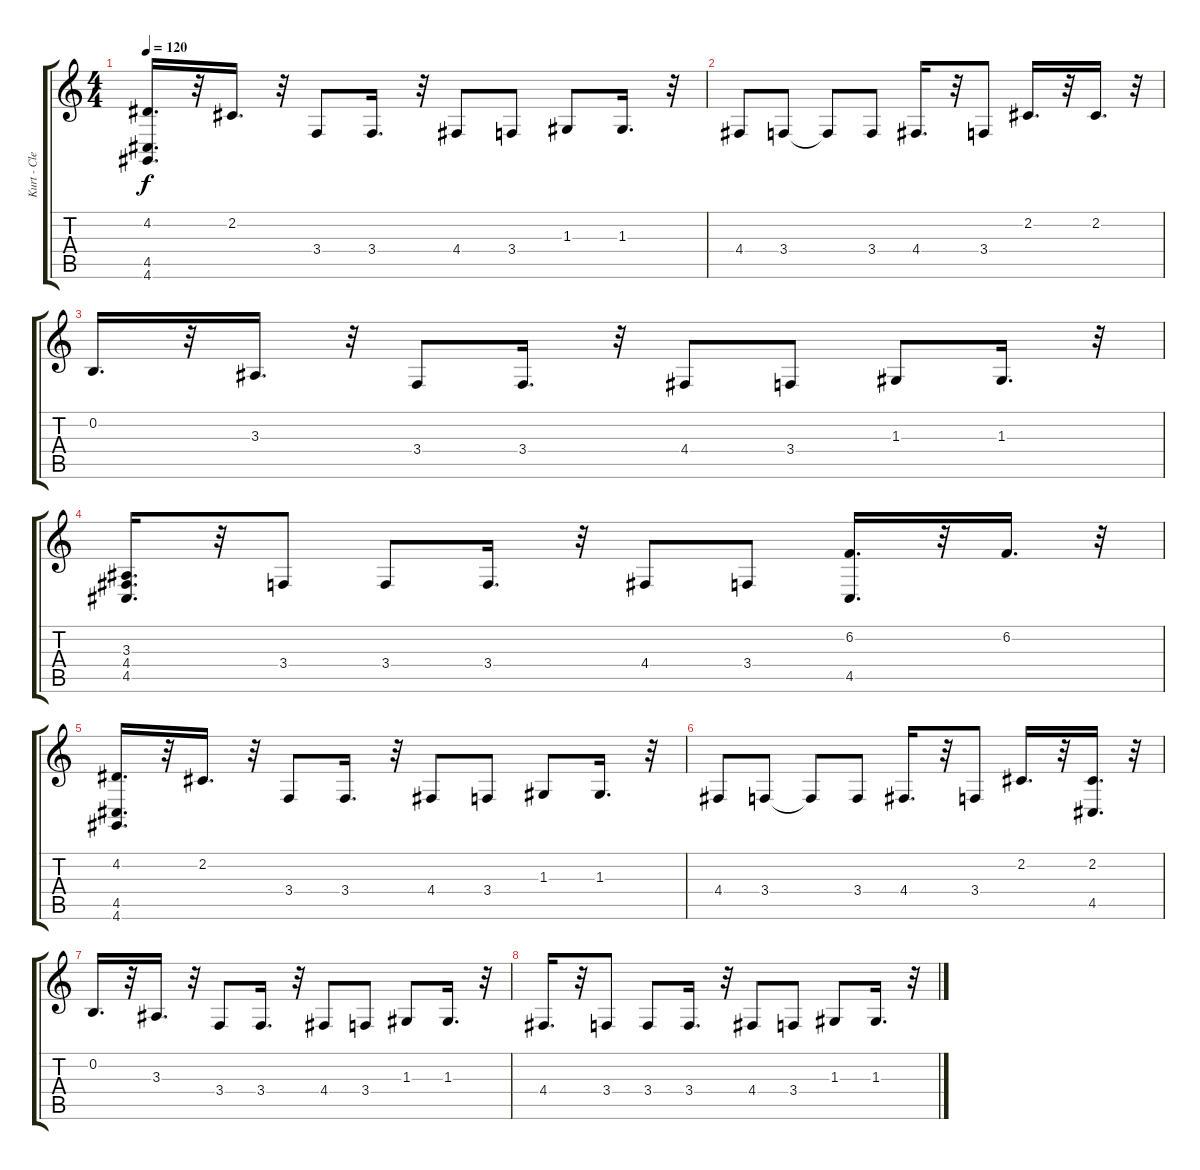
\track ("Kurt - Clean" "Kurt - Cle") {instrument harpsichord}
\staff {score tabs}
\tuning (E4 B3 G3 D3 A2 E2) {hide}
\ts (4 4)
\tempo 120
\clef g2
\ks c
(4.2 4.5 4.6).16{d dy f} r.32 2.2.16{d} r.32 3.4.8 3.4.16{d} r.32 4.4.8 3.4.8 1.3.8 1.3.16{d} r.32 |
4.4.8 3.4.8 3.4{t}.8 3.4.8 4.4.16{d} r.32 3.4.8 2.2.16{d} r.32 2.2.16{d} r.32 |
0.2.16{d} r.32 3.3.16{d} r.32 3.4.8 3.4.16{d} r.32 4.4.8 3.4.8 1.3.8 1.3.16{d} r.32 |
(3.3 4.4 4.5).16{d} r.32 3.4.8 3.4.8 3.4.16{d} r.32 4.4.8 3.4.8 (6.2 4.5).16{d} r.32 6.2.16{d} r.32 |
(4.2 4.5 4.6).16{d} r.32 2.2.16{d} r.32 3.4.8 3.4.16{d} r.32 4.4.8 3.4.8 1.3.8 1.3.16{d} r.32 |
4.4.8 3.4.8 3.4{t}.8 3.4.8 4.4.16{d} r.32 3.4.8 2.2.16{d} r.32 (2.2 4.5).16{d} r.32 |
0.2.16{d} r.32 3.3.16{d} r.32 3.4.8 3.4.16{d} r.32 4.4.8 3.4.8 1.3.8 1.3.16{d} r.32 |
4.4.16{d} r.32 3.4.8 3.4.8 3.4.16{d} r.32 4.4.8 3.4.8 1.3.8 1.3.16{d} r.32
